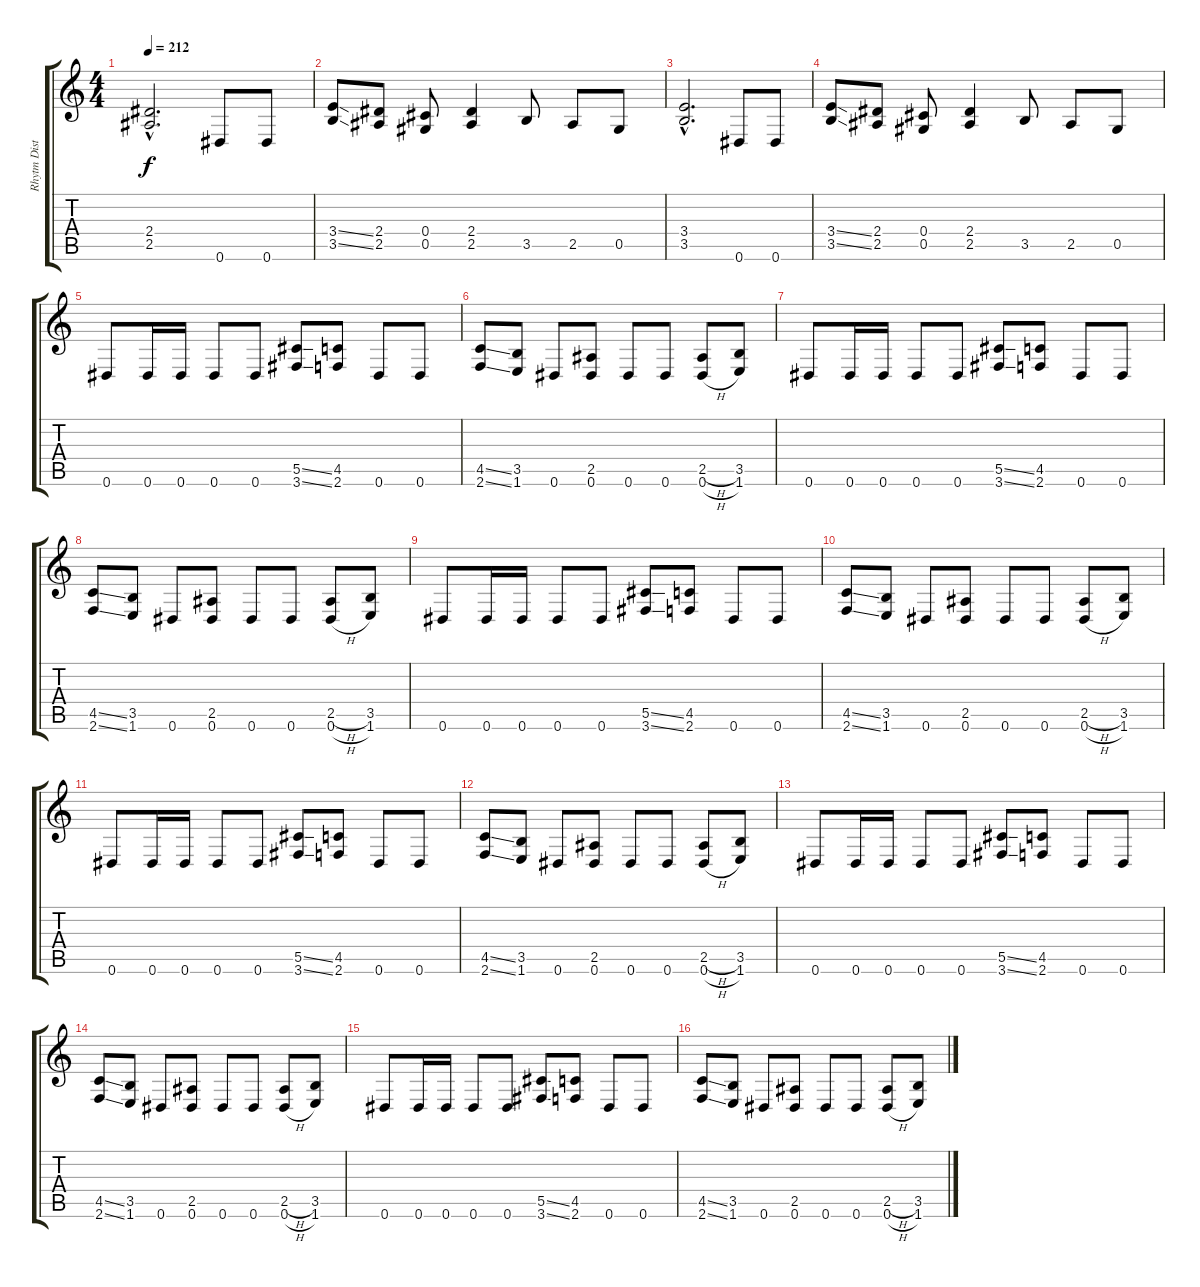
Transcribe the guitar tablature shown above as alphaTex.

\track ("Rhytm Distortion" "Rhytm Dist") {instrument distortionguitar}
\staff {score tabs}
\tuning (Eb4 Bb3 Gb3 Db3 Ab2 Eb2) {hide}
\ts (4 4)
\tempo 212
\clef g2
\ks c
(2.4{hac} 2.5{hac}).2{d dy f} 0.6.8 0.6.8 |
(3.4{ss} 3.5{ss}).8 (2.4 2.5).8 (0.4 0.5).8 (2.4 2.5).4 3.5.8 2.5.8 0.5.8 |
(3.4{hac} 3.5{hac}).2{d} 0.6.8 0.6.8 |
(3.4{ss} 3.5{ss}).8 (2.4 2.5).8 (0.4 0.5).8 (2.4 2.5).4 3.5.8 2.5.8 0.5.8 |
0.6.8 0.6.16 0.6.16 0.6.8 0.6.8 (5.5{ss} 3.6{ss}).8 (4.5 2.6).8 0.6.8 0.6.8 |
(4.5{ss} 2.6{ss}).8 (3.5 1.6).8 0.6.8 (2.5 0.6).8 0.6.8 0.6.8 (2.5{h} 0.6{h}).8 (3.5 1.6).8 |
0.6.8 0.6.16 0.6.16 0.6.8 0.6.8 (5.5{ss} 3.6{ss}).8 (4.5 2.6).8 0.6.8 0.6.8 |
(4.5{ss} 2.6{ss}).8 (3.5 1.6).8 0.6.8 (2.5 0.6).8 0.6.8 0.6.8 (2.5{h} 0.6{h}).8 (3.5 1.6).8 |
0.6.8 0.6.16 0.6.16 0.6.8 0.6.8 (5.5{ss} 3.6{ss}).8 (4.5 2.6).8 0.6.8 0.6.8 |
(4.5{ss} 2.6{ss}).8 (3.5 1.6).8 0.6.8 (2.5 0.6).8 0.6.8 0.6.8 (2.5{h} 0.6{h}).8 (3.5 1.6).8 |
0.6.8 0.6.16 0.6.16 0.6.8 0.6.8 (5.5{ss} 3.6{ss}).8 (4.5 2.6).8 0.6.8 0.6.8 |
(4.5{ss} 2.6{ss}).8 (3.5 1.6).8 0.6.8 (2.5 0.6).8 0.6.8 0.6.8 (2.5{h} 0.6{h}).8 (3.5 1.6).8 |
0.6.8 0.6.16 0.6.16 0.6.8 0.6.8 (5.5{ss} 3.6{ss}).8 (4.5 2.6).8 0.6.8 0.6.8 |
(4.5{ss} 2.6{ss}).8 (3.5 1.6).8 0.6.8 (2.5 0.6).8 0.6.8 0.6.8 (2.5{h} 0.6{h}).8 (3.5 1.6).8 |
0.6.8 0.6.16 0.6.16 0.6.8 0.6.8 (5.5{ss} 3.6{ss}).8 (4.5 2.6).8 0.6.8 0.6.8 |
(4.5{ss} 2.6{ss}).8 (3.5 1.6).8 0.6.8 (2.5 0.6).8 0.6.8 0.6.8 (2.5{h} 0.6{h}).8 (3.5 1.6).8
